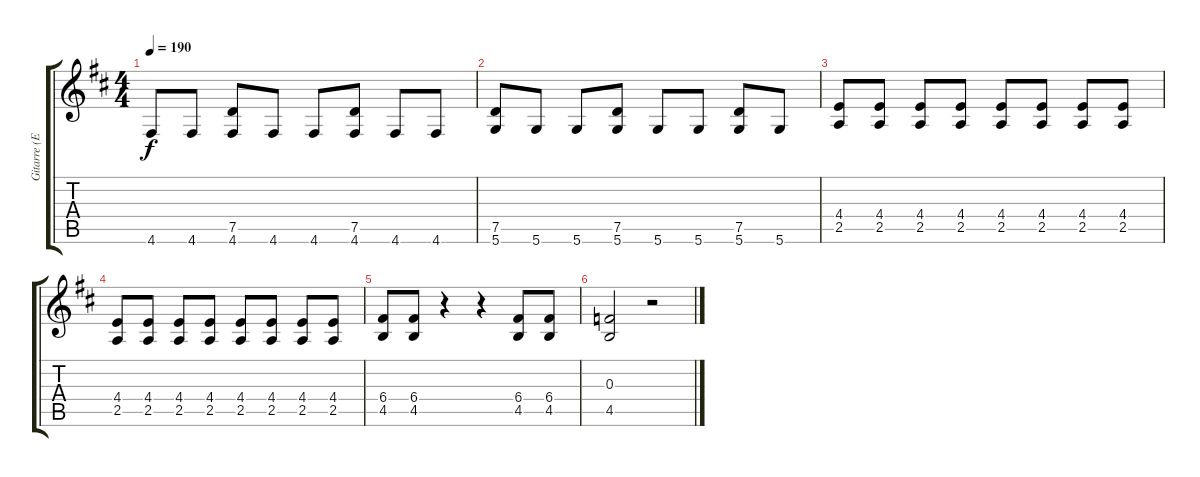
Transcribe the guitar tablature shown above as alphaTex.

\track ("Gitarre (Emppu)" "Gitarre (E") {instrument distortionguitar}
\staff {score tabs}
\tuning (D4 A3 F3 C3 G2 D2) {hide}
\ts (4 4)
\tempo 190
\clef g2
\ks d
4.6.8{dy f} 4.6.8 (7.5 4.6).8 4.6.8 4.6.8 (7.5 4.6).8 4.6.8 4.6.8 |
(7.5 5.6).8 5.6.8 5.6.8 (7.5 5.6).8 5.6.8 5.6.8 (7.5 5.6).8 5.6.8 |
(4.4 2.5).8 (4.4 2.5).8 (4.4 2.5).8 (4.4 2.5).8 (4.4 2.5).8 (4.4 2.5).8 (4.4 2.5).8 (4.4 2.5).8 |
(4.4 2.5).8 (4.4 2.5).8 (4.4 2.5).8 (4.4 2.5).8 (4.4 2.5).8 (4.4 2.5).8 (4.4 2.5).8 (4.4 2.5).8 |
(6.4 4.5).8 (6.4 4.5).8 r.4 r.4 (6.4 4.5).8 (6.4 4.5).8 |
(0.3 4.5).2 r.2
